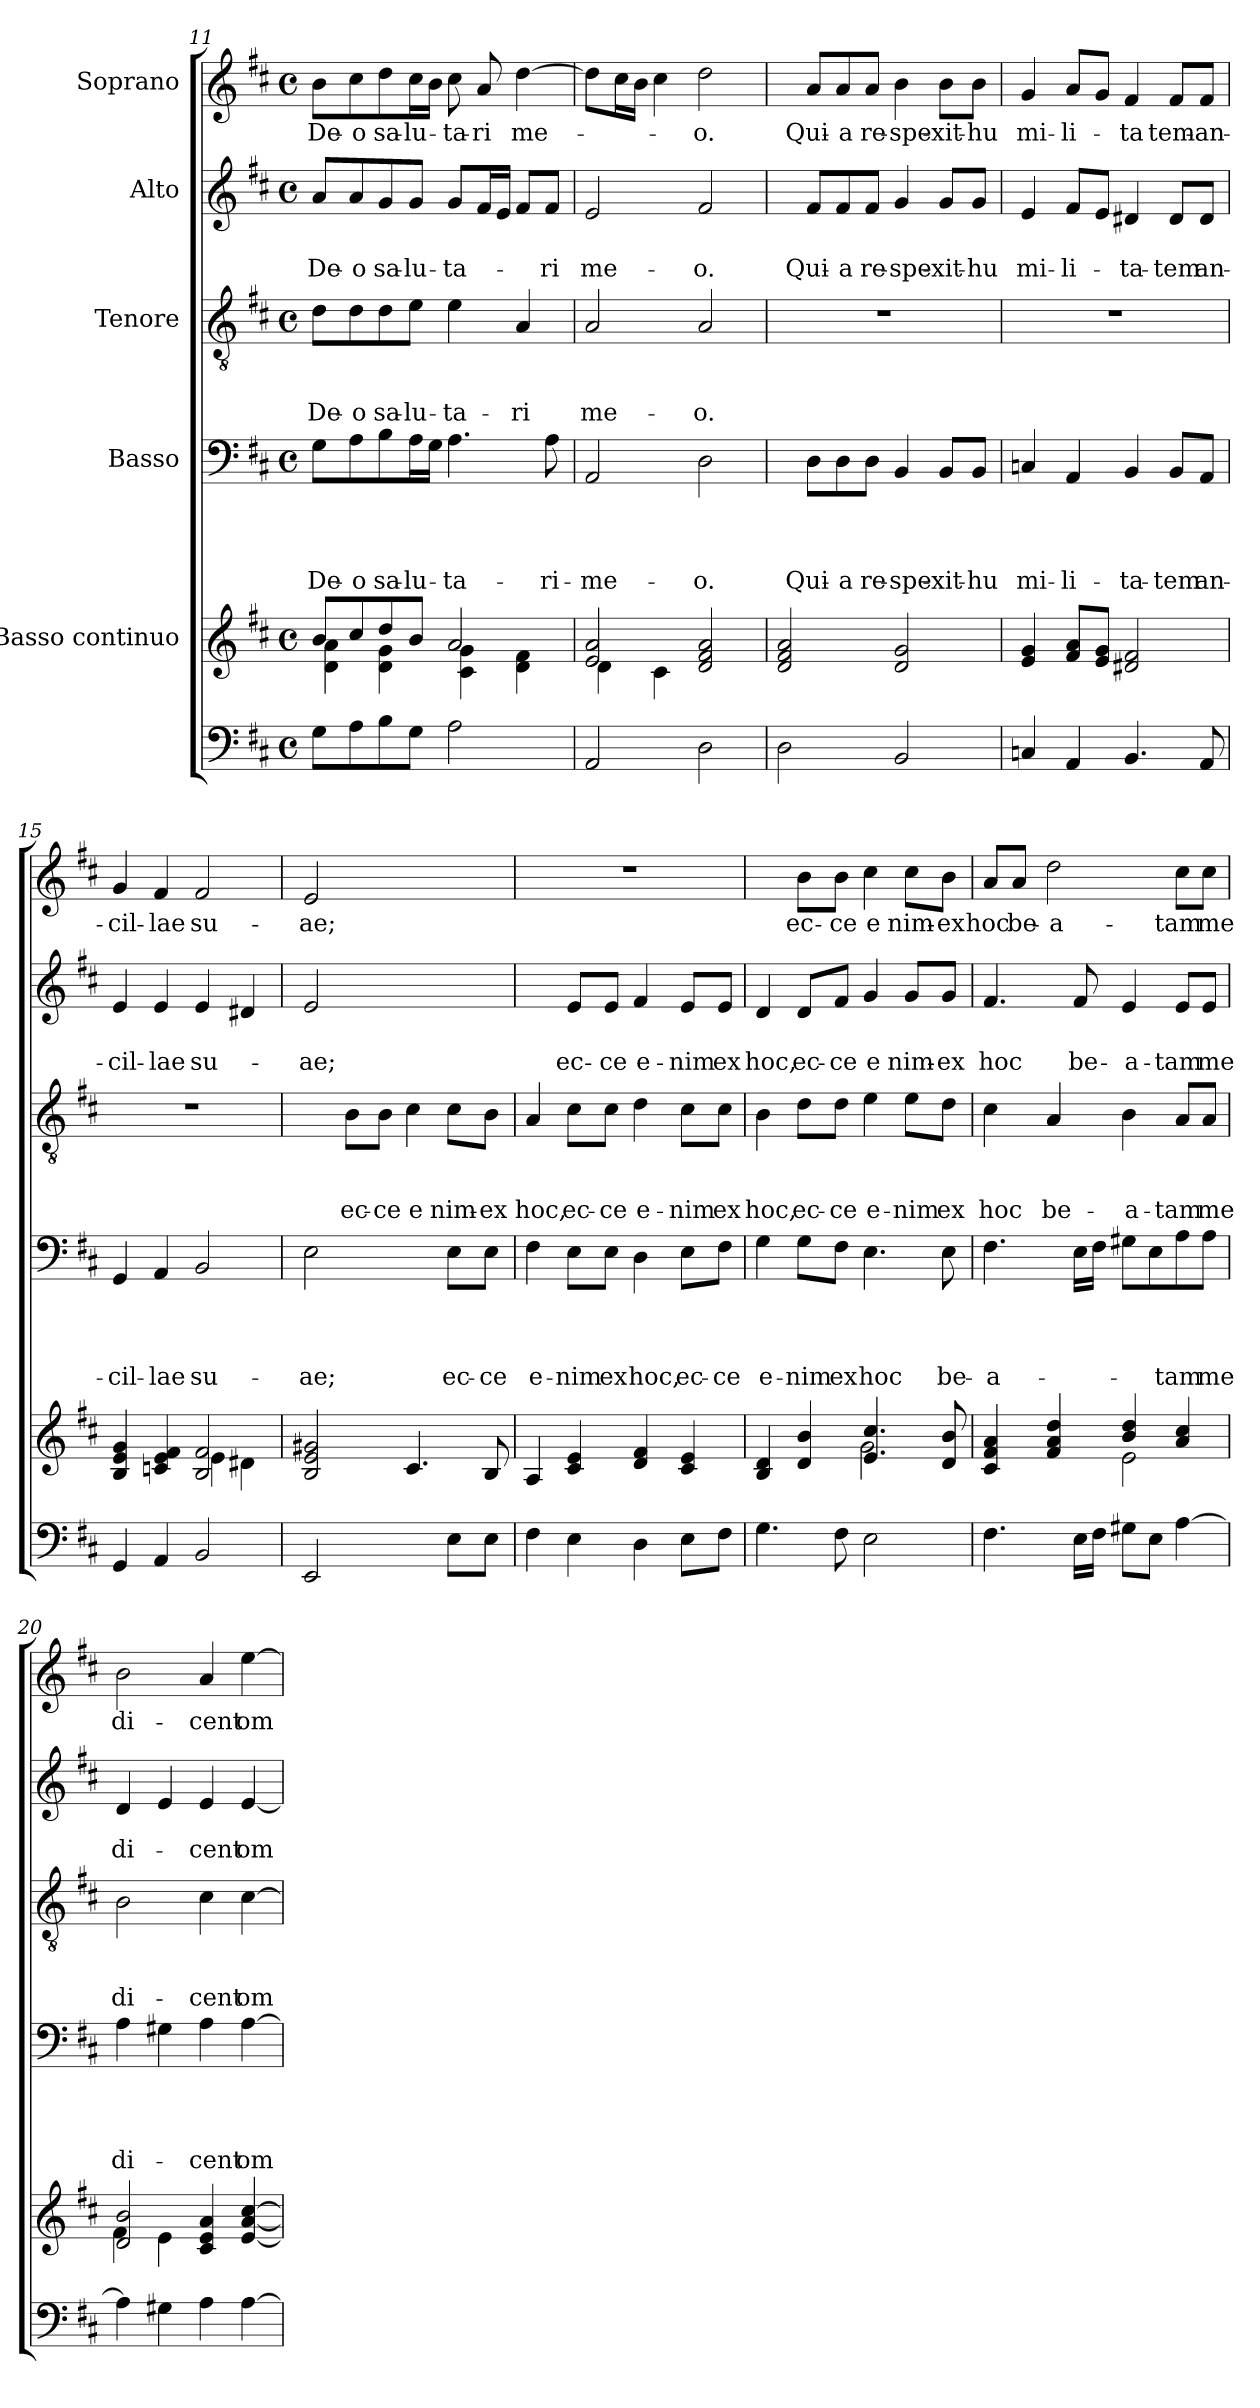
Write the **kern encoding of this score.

**kern	**kern	**kern	**text	**text	**text	**text	**kern	**text	**text	**text	**kern	**text	**text	**kern	**text
*part6	*part5	*part4	*part4	*part4	*part4	*part4	*part3	*part3	*part3	*part3	*part2	*part2	*part2	*part1	*part1
*staff6	*staff5	*staff4	*staff4	*staff4	*staff4	*staff4	*staff3	*staff3	*staff3	*staff3	*staff2	*staff2	*staff2	*staff1	*staff1
*	*I"Basso continuo	*I"Basso	*	*	*	*	*I"Tenore	*	*	*	*I"Alto	*	*	*I"Soprano	*
*clefF4	*clefG2	*clefF4	*	*	*	*	*clefGv2	*	*	*	*clefG2	*	*	*clefG2	*
*k[f#c#]	*k[f#c#]	*k[f#c#]	*	*	*	*	*k[f#c#]	*	*	*	*k[f#c#]	*	*	*k[f#c#]	*
*D:	*D:	*D:	*	*	*	*	*D:	*	*	*	*D:	*	*	*D:	*
*M4/4	*M4/4	*M4/4	*	*	*	*	*M4/4	*	*	*	*M4/4	*	*	*M4/4	*
*met(c)	*met(c)	*met(c)	*	*	*	*	*met(c)	*	*	*	*met(c)	*	*	*met(c)	*
=11	=11	=11	=11	=11	=11	=11	=11	=11	=11	=11	=11	=11	=11	=11	=11
*	*^	*	*	*	*	*	*	*	*	*	*	*	*	*	*
!	!	!	!	!	!	!	!LO:LY:b	!	!	!	!LO:LY:b	!	!	!LO:LY:b	!	!LO:LY:b
8G\L	8b/L	4d\ 4a\	8G\L	.	.	.	De-	8d\L	.	.	De-	8a/L	.	De-	8b\L	De-
!	!	!	!	!	!	!	!LO:LY:b	!	!	!	!LO:LY:b	!	!	!LO:LY:b	!	!LO:LY:b
8A\	8cc#/	.	8A\	.	.	.	-o	8d\	.	.	-o	8a/	.	-o	8cc#\	-o
!	!	!	!	!	!	!	!LO:LY:b	!	!	!	!LO:LY:b	!	!	!LO:LY:b	!	!LO:LY:b
8B\	8dd/	4d\ 4g\	8B\	.	.	.	sa-	8d\	.	.	sa-	8g/	.	sa-	8dd\	sa-
!	!	!	!	!	!	!	!LO:LY:b	!	!	!	!LO:LY:b	!	!	!LO:LY:b	!	!LO:LY:b
8G\J	8b/J	.	16A\L	.	.	.	-lu-	8e\J	.	.	-lu-	8g/J	.	-lu-	16cc#\L	-lu-
.	.	.	16G\JJ	.	.	.	.	.	.	.	.	.	.	.	16b\JJ	.
!	!	!	!	!	!	!	!LO:LY:b	!	!	!	!LO:LY:b	!	!	!LO:LY:b	!	!LO:LY:b
2A\	2a/	4c#\ 4g\	4.A\	.	.	.	-ta-	4e\	.	.	-ta-	8g/L	.	-ta-	8cc#\	-ta-
!	!	!	!	!	!	!	!	!	!	!	!	!	!	!	!	!LO:LY:b
.	.	.	.	.	.	.	.	.	.	.	.	16f#/L	.	.	8a/	-ri
.	.	.	.	.	.	.	.	.	.	.	.	16e/JJ	.	.	.	.
!	!	!	!	!	!	!	!	!	!	!	!LO:LY:b	!	!	!	!	!LO:LY:b
.	.	4d\ 4f#\	.	.	.	.	.	4A/	.	.	-ri	8f#/L	.	.	[>4dd\	me-
!	!	!	!	!	!	!	!LO:LY:b	!	!	!	!	!	!	!LO:LY:b	!	!
.	.	.	8A\	.	.	.	-ri-	.	.	.	.	8f#/J	.	-ri	.	.
=12	=12	=12	=12	=12	=12	=12	=12	=12	=12	=12	=12	=12	=12	=12	=12	=12
!	!	!	!	!	!	!	!LO:LY:b	!	!	!	!LO:LY:b	!	!	!LO:LY:b	!	!
2AA/	2e/ 2a/	4d\	2AA/	.	.	.	-me-	2A/	.	.	me-	2e/	.	me-	8dd\L]	.
.	.	.	.	.	.	.	.	.	.	.	.	.	.	.	16cc#\L	.
.	.	.	.	.	.	.	.	.	.	.	.	.	.	.	16b\JJ	.
.	.	4c#\	.	.	.	.	.	.	.	.	.	.	.	.	4cc#\	.
!	!	!	!	!	!	!	!LO:LY:b	!	!	!	!LO:LY:b	!	!	!LO:LY:b	!	!LO:LY:b
2D\	2d/ 2f#/ 2a/	2ryy	2D\	.	.	.	-o.	2A/	.	.	-o.	2f#/	.	-o.	2dd\	-o.
*	*v	*v	*	*	*	*	*	*	*	*	*	*	*	*	*	*
=13	=13	=13	=13	=13	=13	=13	=13	=13	=13	=13	=13	=13	=13	=13	=13
2D\	2d/ 2f#/ 2a/	8ryy	.	.	.	.	1r	.	.	.	8ryy	.	.	8ryy	.
!	!	!	!	!	!	!LO:LY:b	!	!	!	!	!	!	!LO:LY:b	!	!LO:LY:b
.	.	8D\L	.	.	.	Qui-	.	.	.	.	8f#/L	.	Qui-	8a/L	Qui-
!	!	!	!	!	!	!LO:LY:b	!	!	!	!	!	!	!LO:LY:b	!	!LO:LY:b
.	.	8D\	.	.	.	-a	.	.	.	.	8f#/	.	-a	8a/	-a
!	!	!	!	!	!	!LO:LY:b	!	!	!	!	!	!	!LO:LY:b	!	!LO:LY:b
.	.	8D\J	.	.	.	re-	.	.	.	.	8f#/J	.	re-	8a/J	re-
!	!	!	!	!	!	!LO:LY:b	!	!	!	!	!	!	!LO:LY:b	!	!LO:LY:b
2BB/	2d/ 2g/	4BB/	.	.	.	-spe-	.	.	.	.	4g/	.	-spe-	4b\	-spe-
!	!	!	!	!	!	!LO:LY:b	!	!	!	!	!	!	!LO:LY:b	!	!LO:LY:b
.	.	8BB/L	.	.	.	-xit-	.	.	.	.	8g/L	.	-xit-	8b\L	-xit-
!	!	!	!	!	!	!LO:LY:b	!	!	!	!	!	!	!LO:LY:b	!	!LO:LY:b
.	.	8BB/J	.	.	.	-hu	.	.	.	.	8g/J	.	-hu	8b\J	-hu
!!LO:LB:g=z
=14	=14	=14	=14	=14	=14	=14	=14	=14	=14	=14	=14	=14	=14	=14	=14
!	!	!	!	!	!	!LO:LY:b	!	!	!	!	!	!	!LO:LY:b	!	!LO:LY:b
4Cn/	4e/ 4g/	4Cn/	.	.	.	mi-	1r	.	.	.	4e/	.	mi-	4g/	mi-
!	!	!	!	!	!	!LO:LY:b	!	!	!	!	!	!	!LO:LY:b	!	!LO:LY:b
4AA/	8f#/ 8a/L	4AA/	.	.	.	-li-	.	.	.	.	8f#/L	.	-li-	8a/L	-li-
.	8e/ 8g/J	.	.	.	.	.	.	.	.	.	8e/J	.	.	8g/J	.
!	!	!	!	!	!	!LO:LY:b	!	!	!	!	!	!	!LO:LY:b	!	!LO:LY:b
4.BB/	2d#X/ 2f#/	4BB/	.	.	.	-ta-	.	.	.	.	4d#X/	.	-ta-	4f#/	-ta
!	!	!	!	!	!	!LO:LY:b	!	!	!	!	!	!	!LO:LY:b	!	!LO:LY:b
.	.	8BB/L	.	.	.	-tem	.	.	.	.	8d#/L	.	-tem	8f#/L	tem-
!	!	!	!	!	!	!LO:LY:b	!	!	!	!	!	!	!LO:LY:b	!	!LO:LY:b
8AA/	.	8AA/J	.	.	.	an-	.	.	.	.	8d#/J	.	an-	8f#/J	-an-
=15	=15	=15	=15	=15	=15	=15	=15	=15	=15	=15	=15	=15	=15	=15	=15
*	*^	*	*	*	*	*	*	*	*	*	*	*	*	*	*
!	!	!	!	!	!	!	!LO:LY:b	!	!	!	!	!	!	!LO:LY:b	!	!LO:LY:b
4GG/	4B/ 4e/ 4g/	2ryy	4GG/	.	.	.	-cil-	1r	.	.	.	4e/	.	-cil-	4g/	-cil-
!	!	!	!	!	!	!	!LO:LY:b	!	!	!	!	!	!	!LO:LY:b	!	!LO:LY:b
4AA/	4cn/ 4e/ 4f#/	.	4AA/	.	.	.	-lae	.	.	.	.	4e/	.	-lae	4f#/	-lae
!	!	!	!	!	!	!	!LO:LY:b	!	!	!	!	!	!	!LO:LY:b	!	!LO:LY:b
2BB/	2B/ 2f#/	4e\	2BB/	.	.	.	su-	.	.	.	.	4e/	.	su-	2f#/	su-
.	.	4d#X\	.	.	.	.	.	.	.	.	.	4d#X/	.	.	.	.
=16	=16	=16	=16	=16	=16	=16	=16	=16	=16	=16	=16	=16	=16	=16	=16	=16
!	!	!	!	!	!	!	!LO:LY:b	!	!	!	!	!	!	!LO:LY:b	!	!LO:LY:b
*	*v	*v	*	*	*	*	*	*	*	*	*	*	*	*	*	*
2EE/	2B/ 2e/ 2g#X/	2E\	.	.	.	-ae;	4ryy	.	.	.	2e/	.	-ae;	2e/	-ae;
!	!	!	!	!	!	!	!	!	!	!LO:LY:b	!	!	!	!	!
.	.	.	.	.	.	.	8B\L	.	.	ec-	.	.	.	.	.
!	!	!	!	!	!	!	!	!	!	!LO:LY:b	!	!	!	!	!
.	.	.	.	.	.	.	8B\J	.	.	-ce	.	.	.	.	.
!	!	!	!	!	!	!	!	!	!	!LO:LY:b	!	!	!	!	!
4ryy	4.c#/	4ryy	.	.	.	.	4c#\	.	.	e	2ryy	.	.	2ryy	.
!	!	!	!	!	!	!LO:LY:b	!	!	!	!LO:LY:b	!	!	!	!	!
8E\L	.	8E\L	.	.	.	ec-	8c#\L	.	.	nim-	.	.	.	.	.
!	!	!	!	!	!	!LO:LY:b	!	!	!	!LO:LY:b	!	!	!	!	!
8E\J	8B/	8E\J	.	.	.	-ce	8B\J	.	.	-ex	.	.	.	.	.
=17	=17	=17	=17	=17	=17	=17	=17	=17	=17	=17	=17	=17	=17	=17	=17
!	!	!	!	!	!	!LO:LY:b	!	!	!	!LO:LY:b	!	!	!	!	!
4F#\	4A/	4F#\	.	.	.	e-	4A/	.	.	hoc,	4ryy	.	.	1r	.
!	!	!	!	!	!	!LO:LY:b	!	!	!	!LO:LY:b	!	!	!LO:LY:b	!	!
4E\	4c#/ 4e/	8E\L	.	.	.	-nim	8c#\L	.	.	ec-	8e/L	.	ec-	.	.
!	!	!	!	!	!	!LO:LY:b	!	!	!	!LO:LY:b	!	!	!LO:LY:b	!	!
.	.	8E\J	.	.	.	ex	8c#\J	.	.	-ce	8e/J	.	-ce	.	.
!	!	!	!	!	!	!LO:LY:b	!	!	!	!LO:LY:b	!	!	!LO:LY:b	!	!
4D\	4d/ 4f#/	4D\	.	.	.	hoc,	4d\	.	.	e-	4f#/	.	e-	.	.
!	!	!	!	!	!	!LO:LY:b	!	!	!	!LO:LY:b	!	!	!LO:LY:b	!	!
8E\L	4c#/ 4e/	8E\L	.	.	.	ec-	8c#\L	.	.	-nim	8e/L	.	-nim	.	.
!	!	!	!	!	!	!LO:LY:b	!	!	!	!LO:LY:b	!	!	!LO:LY:b	!	!
8F#\J	.	8F#\J	.	.	.	-ce	8c#\J	.	.	ex	8e/J	.	ex	.	.
!!LO:PB:g=z
=18	=18	=18	=18	=18	=18	=18	=18	=18	=18	=18	=18	=18	=18	=18	=18
*	*^	*	*	*	*	*	*	*	*	*	*	*	*	*	*
!	!	!	!	!	!	!	!LO:LY:b	!	!	!	!LO:LY:b	!	!	!LO:LY:b	!	!
4.G\	4B/ 4d/	2ryy	4G\	.	.	.	e-	4B\	.	.	hoc,	4d/	.	hoc,	4ryy	.
!	!	!	!	!	!	!	!LO:LY:b	!	!	!	!LO:LY:b	!	!	!LO:LY:b	!	!LO:LY:b
.	4d/ 4b/	.	8G\L	.	.	.	-nim	8d\L	.	.	ec-	8d/L	.	ec-	8b\L	ec-
!	!	!	!	!	!	!	!LO:LY:b	!	!	!	!LO:LY:b	!	!	!LO:LY:b	!	!LO:LY:b
8F#\	.	.	8F#\J	.	.	.	ex	8d\J	.	.	-ce	8f#/J	.	-ce	8b\J	-ce
!	!	!	!	!	!	!	!LO:LY:b	!	!	!	!LO:LY:b	!	!	!LO:LY:b	!	!LO:LY:b
2E\	4.e/ 4.cc#/	2g\	4.E\	.	.	.	hoc	4e\	.	.	e-	4g/	.	e	4cc#\	e
!	!	!	!	!	!	!	!	!	!	!	!LO:LY:b	!	!	!LO:LY:b	!	!LO:LY:b
.	.	.	.	.	.	.	.	8e\L	.	.	-nim	8g/L	.	nim-	8cc#\L	nim-
!	!	!	!	!	!	!	!LO:LY:b	!	!	!	!LO:LY:b	!	!	!LO:LY:b	!	!LO:LY:b
.	8d/ 8b/	.	8E\	.	.	.	be-	8d\J	.	.	ex	8g/J	.	-ex	8b\J	-ex
!!LO:LB:g=z
=19	=19	=19	=19	=19	=19	=19	=19	=19	=19	=19	=19	=19	=19	=19	=19	=19
!	!	!	!	!	!	!	!LO:LY:b	!	!	!	!LO:LY:b	!	!	!LO:LY:b	!	!LO:LY:b
4.F#\	4c#/ 4f#/ 4a/	2ryy	4.F#\	.	.	.	-a-	4c#\	.	.	hoc	4.f#/	.	hoc	8a/L	hoc
!	!	!	!	!	!	!	!	!	!	!	!	!	!	!	!	!LO:LY:b
.	.	.	.	.	.	.	.	.	.	.	.	.	.	.	8a/J	be-
!	!	!	!	!	!	!	!	!	!	!	!LO:LY:b	!	!	!	!	!LO:LY:b
.	4f#/ 4a/ 4dd/	.	.	.	.	.	.	4A/	.	.	be-	.	.	.	2dd\	-a-
!	!	!	!	!	!	!	!	!	!	!	!	!	!	!LO:LY:b	!	!
16E\LL	.	.	16E\LL	.	.	.	.	.	.	.	.	8f#/	.	be-	.	.
16F#\JJ	.	.	16F#\JJ	.	.	.	.	.	.	.	.	.	.	.	.	.
!	!	!	!	!	!	!	!	!	!	!	!LO:LY:b	!	!	!LO:LY:b	!	!
8G#X\L	4b/ 4dd/	2e\	8G#X\L	.	.	.	.	4B\	.	.	-a-	4e/	.	-a-	.	.
8E\J	.	.	8E\	.	.	.	.	.	.	.	.	.	.	.	.	.
!	!	!	!	!	!	!	!LO:LY:b	!	!	!	!LO:LY:b	!	!	!LO:LY:b	!	!LO:LY:b
[>4A\	4a/ 4cc#/	.	8A\	.	.	.	-tam	8A/L	.	.	-tam	8e/L	.	-tam	8cc#\L	-tam
!	!	!	!	!	!	!	!LO:LY:b	!	!	!	!LO:LY:b	!	!	!LO:LY:b	!	!LO:LY:b
.	.	.	8A\J	.	.	.	me	8A/J	.	.	me	8e/J	.	me	8cc#\J	me
=20	=20	=20	=20	=20	=20	=20	=20	=20	=20	=20	=20	=20	=20	=20	=20	=20
!	!	!	!	!	!	!	!LO:LY:b	!	!	!	!LO:LY:b	!	!	!LO:LY:b	!	!LO:LY:b
4A\]	2d/ 2b/	4f#\	4A\	.	.	.	di-	2B\	.	.	di-	4d/	.	di-	2b\	di-
4G#X\	.	4e\	4G#X\	.	.	.	.	.	.	.	.	4e/	.	.	.	.
!	!	!	!	!	!	!	!LO:LY:b	!	!	!	!LO:LY:b	!	!	!LO:LY:b	!	!LO:LY:b
4A\	4c#/ 4e/ 4a/	2ryy	4A\	.	.	.	-cent	4c#\	.	.	-cent	4e/	.	-cent	4a/	-cent
!	!	!	!	!	!	!	!LO:LY:b	!	!	!	!LO:LY:b	!	!	!LO:LY:b	!	!LO:LY:b
[>4A\	[<4e/ [<4a/ [<4cc#/	.	[>4A\	.	.	.	om-	[>4c#\	.	.	om-	[<4e/	.	om-	[>4ee\	om-
*	*v	*v	*	*	*	*	*	*	*	*	*	*	*	*	*	*
=	=	=	=	=	=	=	=	=	=	=	=	=	=	=	=
*-	*-	*-	*-	*-	*-	*-	*-	*-	*-	*-	*-	*-	*-	*-	*-
